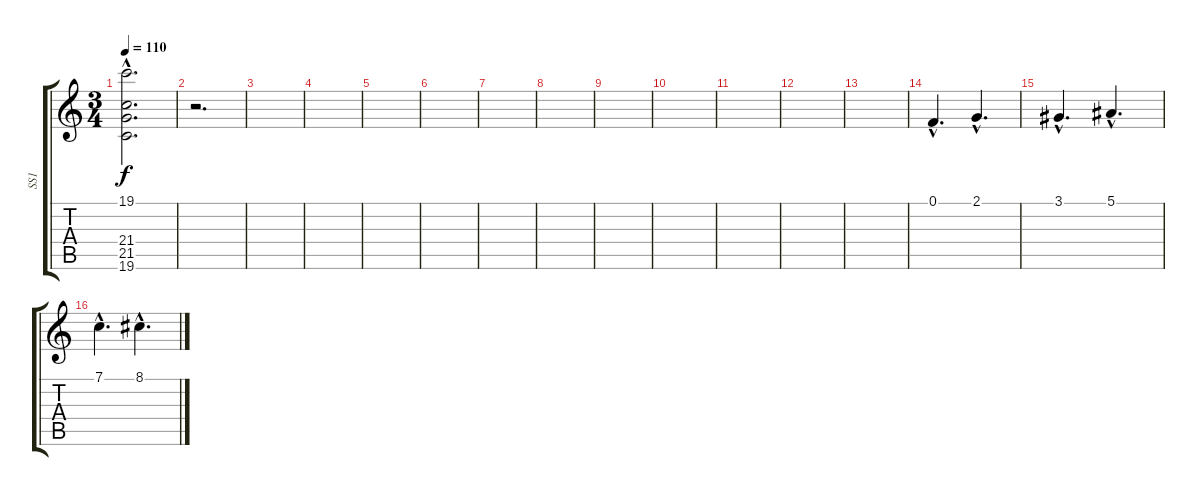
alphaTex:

\track ("SS1" "SS1") {instrument synthstrings1}
\staff {score tabs}
\tuning (F4 C4 Ab3 Eb3 Bb2 F2) {hide}
\ts (3 4)
\tempo 110
\clef g2
\ks c
(19.1{hac t} 21.4{hac t} 21.5{hac t} 19.6{hac t}).2{d dy f} |
r.2{d volume 11} |
|
|
|
|
|
|
|
|
|
|
|
0.1{hac}.4{d} 2.1{hac}.4{d} |
3.1{hac}.4{d} 5.1{hac}.4{d} |
7.1{hac}.4{d} 8.1{hac}.4{d}
